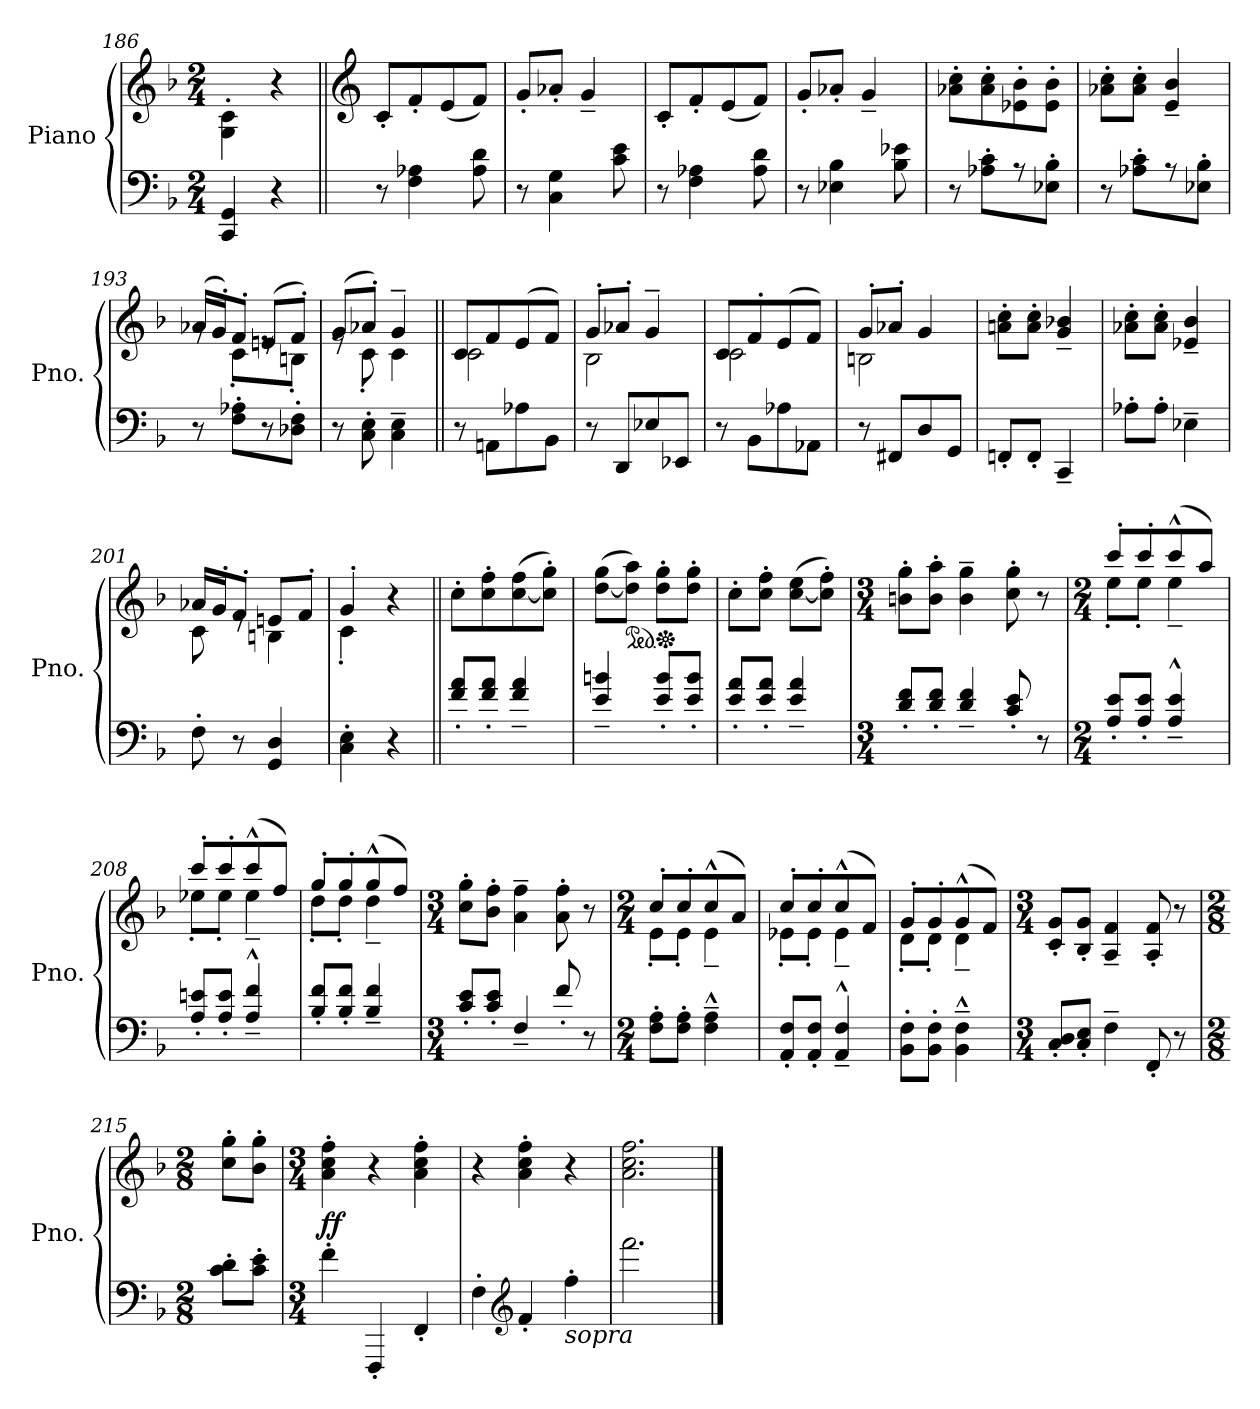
**kern	**kern	**dynam
*part1	*part1	*part1
*staff2	*staff1	*staff1/2
*I"Piano	*	*
*I'Pno.	*	*
*clefF4	*clefG2	*
*k[b-]	*k[b-]	*
*M2/4	*M2/4	*
=186	=186	=186
4CC/ 4GG/	4G\' 4c\'	.
4r	4r	.
=187||	=187||	=187||
*	*clefG2	*
8r	8c'/L	.
4F\ 4A-X\	8f'/	.
.	(8e/	.
8A-\ 8d\	8f/J)	.
=188	=188	=188
8r	8g'/L	.
4C\ 4G\	8a-X'/J	.
.	4g~/	.
8c\ 8e\	.	.
=189	=189	=189
8r	8c'/L	.
4F\ 4A-X\	8f'/	.
.	(8e/	.
8A-\ 8d\	8f/J)	.
=190	=190	=190
8r	8g'/L	.
4E-X\ 4B-\	8a-X'/J	.
.	4g~/	.
8B-\ 8e-X\	.	.
!!LO:LB:g=z
=191	=191	=191
8r	8a-X\' 8cc\'L	.
8A-X\' 8c\'L	8a-\' 8cc\'	.
8r	8e-X\' 8b-\'	.
8E-X\' 8B-\'J	8e-\' 8b-\'J	.
=192	=192	=192
8r	8a-X\' 8cc\'L	.
8A-X\' 8c\'L	8a-\' 8cc\'J	.
8r	4e/~ 4b-/~	.
8E-X\' 8B-\'J	.	.
=193	=193	=193
*	*^	*
8r	(16a-X/LL	8rg	.
.	16g'/J)	.	.
8F\' 8A-X\'L	8f'/J	8c'\L	.
8r	(8en/L	8re	.
8D-X\' 8F\'J	8f'/J)	8Bn'\J	.
=194	=194	=194	=194
8r	(8g/L	8re	.
8C\' 8E\'	8a-X'/J)	8c'\	.
4C\~ 4E\~	4g~/	4c\	.
=195||	=195||	=195||	=195||
8r	8c/L	2c\	.
8AAn\L	8f/	.	.
8A-X\	(8e/	.	.
8BB-\J	8f/J)	.	.
=196	=196	=196	=196
8r	8g'/L	2B-\	.
8DD/L	8a-X'/J	.	.
8E-X/	4g~/	.	.
8EE-X/J	.	.	.
!!LO:LB:g=z	!!
=197	=197	=197	=197
8r	8c/L	2c\	.
8BB-\L	8f'/	.	.
8A-X\	(8e/	.	.
8AA-X\J	8f/J)	.	.
=198	=198	=198	=198
8r	8g'/L	2Bn\	.
8FF#X/L	8a-X'/J	.	.
8D/	4g/	.	.
8GG/J	.	.	.
*	*v	*v	*
=199	=199	=199
8FFn'/L	8an\' 8cc\'L	.
8FF'/J	8a\' 8cc\'J	.
4CC~/	4g/~ 4b-X/~	.
=200	=200	=200
8A-X'\L	8a-X\' 8cc\'L	.
8A-'\J	8a-\' 8cc\'J	.
4E-X~\	4e-X/~ 4b-/~	.
=201	=201	=201
*	*^	*
8F'\	16a-X/LL	8c\	.
.	16g'/J	.	.
8r	8f'/J	8re	.
4GG/ 4D/	8en/L	4Bn\	.
.	8f'/J	.	.
=202	=202	=202	=202
4C\' 4E\'	4g'/	4c'\	.
4r	4r	4ryy	.
*	*v	*v	*
!!LO:LB:g=z
=203||	=203||	=203||
*	*MM168	*
*	*^	*
!	!LO:TX:a:B:t=Più allegro	!	!
!	!	!	!LO:DY:b
*	*v	*v	*
8f/' 8a/'L	8cc'\L	other-dynamics
8f/' 8a/'J	8cc\' 8ff\'	.
4f/~ 4a/~	(>[8cc\ 8ff\	.
.	8cc\]' 8gg\'J)	.
=204	=204	=204
4e/~ 4bn/~	(>[8dd\ 8gg\L	.
*	*ped	*
.	8dd\] 8aa\J)	.
*	*Xped	*
8e/' 8b/'L	8dd\' 8gg\'L	.
8e/' 8b/'J	8dd\' 8gg\'J	.
=205	=205	=205
8e/' 8a/'L	8cc'\L	.
8e/' 8a/'J	8cc\' 8ff\'J	.
4e/~ 4a/~	(>[8cc\ 8ee\L	.
.	8cc\]' 8ff\'J)	.
=206	=206	=206
*M3/4	*M3/4	*
8d/' 8f/'L	8bn\' 8gg\'L	.
8d/' 8f/'J	8b\' 8aa\'J	.
4d/~ 4f/~	4b\~ 4gg\~	.
8c/' 8e/'	8cc\' 8gg\'	.
8r	8r	.
=207	=207	=207
*M2/4	*M2/4	*
*	*^	*
8A/' 8e/'L	8ccc'/L	8ee'\L	.
8A/' 8e/'J	8ccc'/	8ee'\J	.
4A/~^^ 4e/~^^	(8ccc^^/	4ee~\	.
.	8aa/J)	.	.
=208	=208	=208	=208
8A/' 8en/'L	8ccc'/L	8ee-X'\L	.
8A/' 8e/'J	8ccc'/	8ee-'\J	.
4A/~^^ 4f/~^^	(8ccc^^/	4ee-~\	.
.	8ff/J)	.	.
=209	=209	=209	=209
8B-/' 8f/'L	8gg'/L	8dd'\L	.
8B-/' 8f/'J	8gg'/	8dd'\J	.
4B-/~ 4f/~	(8gg^^/	4dd~\	.
.	8ff/J)	.	.
*	*v	*v	*
=210	=210	=210
*M3/4	*M3/4	*
8c/' 8e/'L	8cc\' 8gg\'L	.
8c/' 8e/'J	8b-\' 8ff\'J	.
4F~/	4a\~ 4ff\~	.
8f'/	8a\' 8ff\'	.
8r	8r	.
!!LO:PB:g=z
=211	=211	=211
*M2/4	*M2/4	*
*	*^	*
8F\' 8A\'L	8cc'/L	8e'\L	.
8F\' 8A\'J	8cc'/	8e'\J	.
4F\~^^ 4A\~^^	(8cc^^/	4e~\	.
.	8a/J)	.	.
=212	=212	=212	=212
8AA/' 8F/'L	8cc'/L	8e-X'\L	.
8AA/' 8F/'J	8cc'/	8e-'\J	.
4AA/~^^ 4F/~^^	(8cc^^/	4e-~\	.
.	8f/J)	.	.
=213	=213	=213	=213
8BB-\' 8F\'L	8g'/L	8d'\L	.
8BB-\' 8F\'J	8g'/	8d'\J	.
4BB-\~^^ 4F\~^^	(8g^^/	4d~\	.
.	8f/J)	.	.
*	*v	*v	*
=214	=214	=214
*M3/4	*M3/4	*
8C/' 8D/'L	8c/' 8g/'L	.
8C/' 8E/'J	8B-/' 8g/'J	.
4F~\	4A/~ 4f/~	.
8FF'/	8A/' 8f/'	.
8r	8r	.
=215	=215	=215
*M2/8	*M2/8	*
8c\' 8d\'L	8cc\' 8gg\'L	.
8c\' 8e\'J	8b-\' 8gg\'J	.
=216	=216	=216
*M3/4	*M3/4	*
!	!	!LO:DY:b
4f'\	4a\' 4cc\' 4ff\'	ff
4FFF'/	4r	.
4FF'/	4a\' 4cc\' 4ff\'	.
=217	=217	=217
4F'\	4r	.
*clefG2	*	*
4f'/	4a\' 4cc\' 4ff\'	.
!LO:TX:b:i:t=sopra	!	!
4ff'\	4r	.
=218	=218	=218
2.fff\	2.a\ 2.cc\ 2.ff\	.
==	==	==
*-	*-	*-
